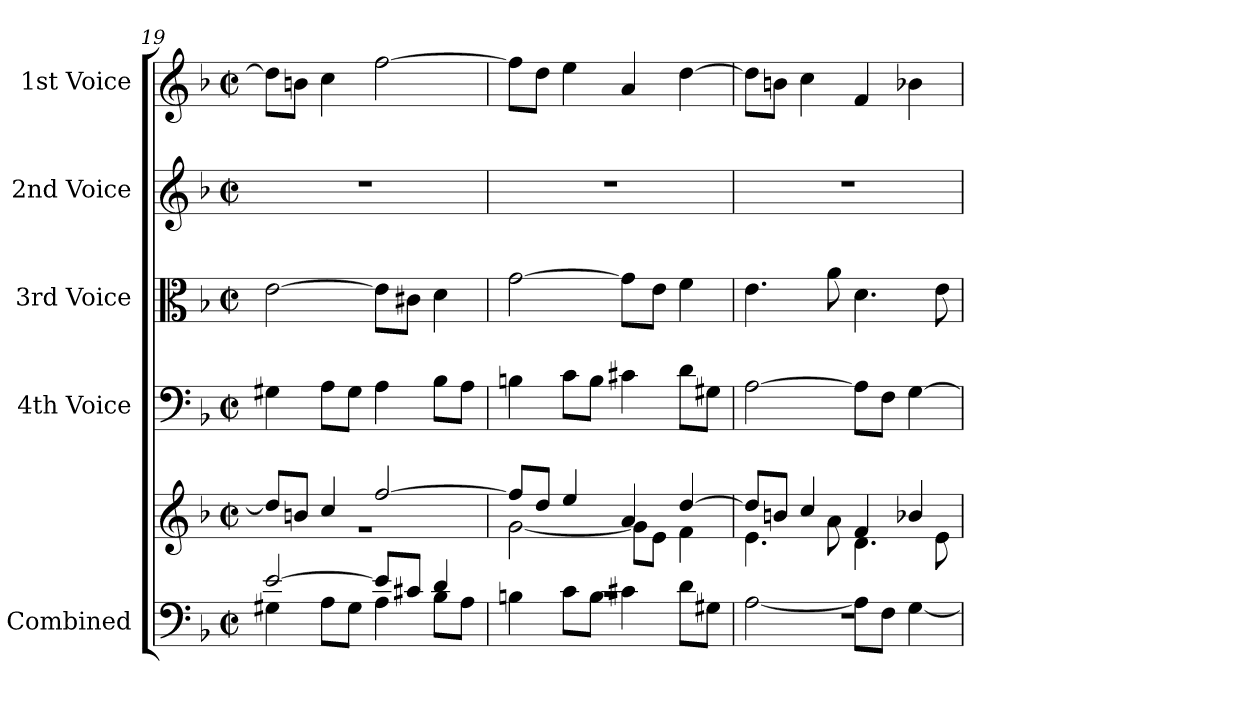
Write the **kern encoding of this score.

**kern	**kern	**kern	**kern	**kern	**kern
*part5	*part5	*part4	*part3	*part2	*part1
*staff6	*staff5	*staff4	*staff3	*staff2	*staff1
*I"Combined	*	*I"4th Voice	*I"3rd Voice	*I"2nd Voice	*I"1st Voice
*clefF4	*clefG2	*clefF4	*clefC3	*clefG2	*clefG2
*k[b-]	*k[b-]	*k[b-]	*k[b-]	*k[b-]	*k[b-]
*M2/2	*M2/2	*M2/2	*M2/2	*M2/2	*M2/2
*met(c|)	*met(c|)	*met(c|)	*met(c|)	*met(c|)	*met(c|)
=19	=19	=19	=19	=19	=19
*^	*^	*	*	*	*
[2e/	4G#X\	8dd/L]	1rg	4G#X\	[2e\	1r	8dd\L]
.	.	8bn/J	.	.	.	.	8bn\J
.	8A\L	4cc/	.	8A\L	.	.	4cc\
.	8G#\J	.	.	8G#\J	.	.	.
8e/L]	4A\	[2ff/	.	4A\	8e\L]	.	[2ff\
8c#X/J	.	.	.	.	8c#X\J	.	.
4d/	8B-\L	.	.	8B-\L	4d\	.	.
.	8A\J	.	.	8A\J	.	.	.
=20	=20	=20	=20	=20	=20	=20	=20
1rc	4Bn\	8ff/L]	[2g\	4Bn\	[2g\	1r	8ff\L]
.	.	8dd/J	.	.	.	.	8dd\J
.	8c\L	4ee/	.	8c\L	.	.	4ee\
.	8B\J	.	.	8B\J	.	.	.
.	4c#X\	4a/	8g\L]	4c#X\	8g\L]	.	4a/
.	.	.	8e\J	.	8e\J	.	.
.	8d\L	[4dd/	4f\	8d\L	4f\	.	[4dd\
.	8G#X\J	.	.	8G#X\J	.	.	.
!!LO:PB:g=z
=21	=21	=21	=21	=21	=21	=21	=21
1rF	[2A\	8dd/L]	4.e\	[2A\	4.e\	1r	8dd\L]
.	.	8bn/J	.	.	.	.	8bn\J
.	.	4cc/	.	.	.	.	4cc\
.	.	.	8a\	.	8a\	.	.
.	8A\L]	4f/	4.d\	8A\L]	4.d\	.	4f/
.	8F\J	.	.	8F\J	.	.	.
.	[4G\	4b-X/	.	[4G\	.	.	4b-X\
.	.	.	8e\	.	8e\	.	.
*v	*v	*	*	*	*	*	*
*	*v	*v	*	*	*	*
=	=	=	=	=	=
*-	*-	*-	*-	*-	*-
